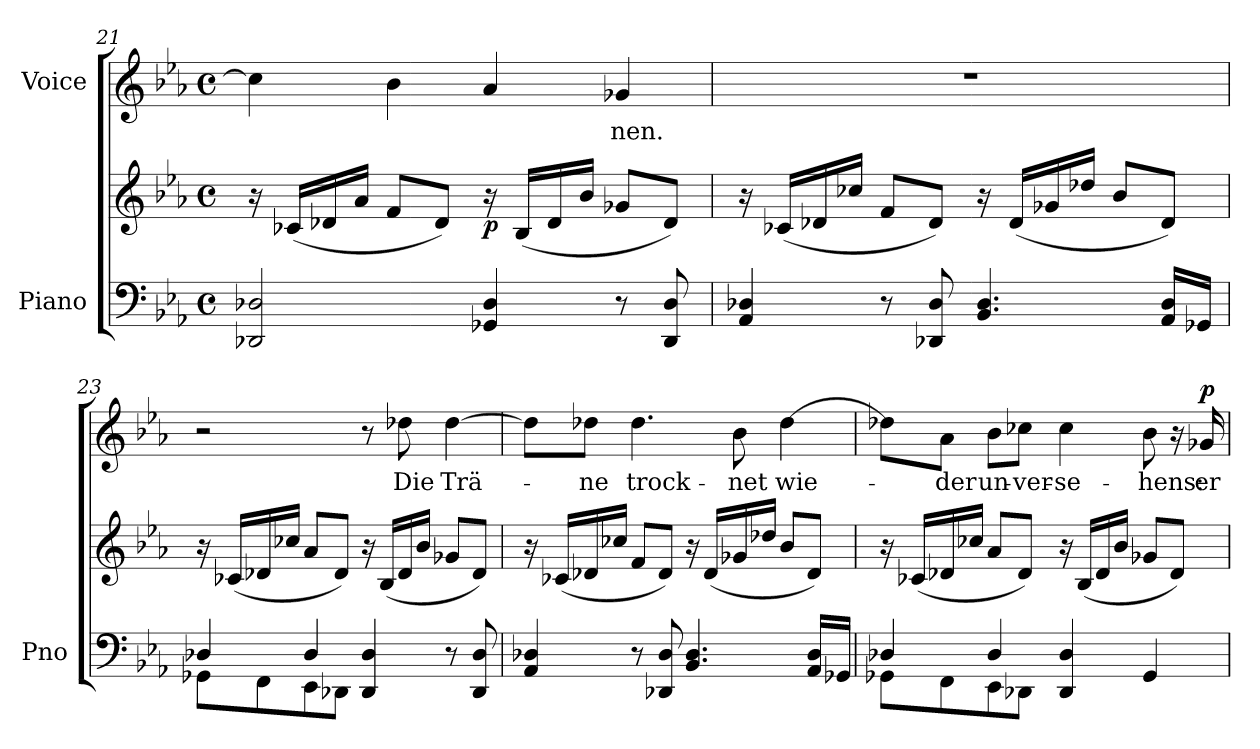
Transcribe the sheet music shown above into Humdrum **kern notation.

**kern	**kern	**dynam	**kern	**text	**dynam
*part2	*part2	*part2	*part1	*part1	*part1
*staff3	*staff2	*staff2/3	*staff1	*staff1	*staff1
*I"Piano	*	*	*I"Voice	*	*
*I'Pno	*	*	*	*	*
!!LO:LB:g=z
*clefF4	*clefG2	*	*clefG2	*	*
*k[b-e-a-]	*k[b-e-a-]	*	*k[b-e-a-]	*	*
*M4/4	*M4/4	*	*M4/4	*	*
*met(c)	*met(c)	*	*met(c)	*	*
=21	=21	=21	=21	=21	=21
2DD-X/ 2D-X/	16r	.	4cc-\]	.	.
.	(16c-X/LL	.	.	.	.
.	16d-X/	.	.	.	.
.	16a-/JJ	.	.	.	.
.	8f/L	.	4b-\	.	.
.	8d-/J)	.	.	.	.
!	!	!LO:DY:b	!	!	!
4GG-X/ 4D-/	16r	p	4a-/	.	.
.	(16B-/LL	.	.	.	.
.	16d-/	.	.	.	.
.	16b-/JJ	.	.	.	.
!	!	!	!	!LO:LY:b	!
8r	8g-X/L	.	4g-X/	-nen.	.
8DD-/ 8D-/	8d-/J)	.	.	.	.
!!LO:LB:g=z
=22	=22	=22	=22	=22	=22
4AA-/ 4D-X/	16r	.	1r	.	.
.	(16c-X/LL	.	.	.	.
.	16d-X/	.	.	.	.
.	16cc-X/JJ	.	.	.	.
8r	8f/L	.	.	.	.
8DD-X/ 8D-/	8d-/J)	.	.	.	.
4.BB-/ 4.D-/	16r	.	.	.	.
.	(16d-/LL	.	.	.	.
.	16g-X/	.	.	.	.
.	16dd-X/JJ	.	.	.	.
.	8b-/L	.	.	.	.
16AA-/ 16D-/LL	8d-/J)	.	.	.	.
16GG-X/JJ	.	.	.	.	.
=23	=23	=23	=23	=23	=23
*^	*	*	*	*	*
4D-X/	8GG-X\L	16r	.	2r	.	.
.	.	(16c-X/LL	.	.	.	.
.	8FF\	16d-X/	.	.	.	.
.	.	16cc-X/JJ	.	.	.	.
4D-/	8EE-\	8a-/L	.	.	.	.
.	8DD-X\J	8d-/J)	.	.	.	.
4DD-/ 4D-/	2ryy	16r	.	8r	.	.
.	.	(16B-/LL	.	.	.	.
!	!	!	!	!	!LO:LY:b	!
.	.	16d-/	.	8dd-X\	Die	.
.	.	16b-/JJ	.	.	.	.
!	!	!	!	!	!LO:LY:b	!
8r	.	8g-X/L	.	[4dd-\	Trä-	.
8DD-/ 8D-/	.	8d-/J)	.	.	.	.
*v	*v	*	*	*	*	*
!!LO:LB:g=z
=24	=24	=24	=24	=24	=24
4AA-/ 4D-X/	16r	.	8dd-\L]	.	.
.	(16c-X/LL	.	.	.	.
!	!	!	!	!LO:LY:b	!
.	16d-X/	.	8dd-X\J	-ne	.
.	16cc-X/JJ	.	.	.	.
!	!	!	!	!LO:LY:b	!
8r	8f/L	.	4.dd-\	trock-	.
8DD-X/ 8D-/	8d-/J)	.	.	.	.
4.BB-/ 4.D-/	16r	.	.	.	.
.	(16d-/LL	.	.	.	.
!	!	!	!	!LO:LY:b	!
.	16g-X/	.	8b-\	-net	.
.	16dd-X/JJ	.	.	.	.
!	!	!	!	!LO:LY:b	!
.	8b-/L	.	[4dd-\	wie-	.
16AA-/ 16D-/LL	8d-/J)	.	.	.	.
16GG-X/JJ	.	.	.	.	.
!!LO:LB:g=z
=25	=25	=25	=25	=25	=25
*^	*	*	*	*	*
4D-X/	8GG-X\L	16r	.	8dd-X\L]	.	.
.	.	(16c-X/LL	.	.	.	.
!	!	!	!	!	!LO:LY:b	!
.	8FF\	16d-X/	.	8a-\J	-der	.
.	.	16cc-X/JJ	.	.	.	.
!	!	!	!	!	!LO:LY:b	!
4D-/	8EE-\	8a-/L	.	8b-\L	un-	.
!	!	!	!	!	!LO:LY:b	!
.	8DD-X\J	8d-/J)	.	8cc-X\J	-ver-	.
!	!	!	!	!	!LO:LY:b	!
4DD-/ 4D-/	2ryy	16r	.	4cc-\	se-	.
.	.	(16B-/LL	.	.	.	.
.	.	16d-/	.	.	.	.
.	.	16b-/JJ	.	.	.	.
!	!	!	!	!	!LO:LY:b	!
4GG-/	.	8g-X/L	.	8b-\	-hens:	.
.	.	8d-/J)	.	16r	.	.
!	!	!	!	!	!LO:LY:b	!LO:DY:a
.	.	.	.	16g-X/	er	p
*v	*v	*	*	*	*	*
=	=	=	=	=	=
*-	*-	*-	*-	*-	*-
